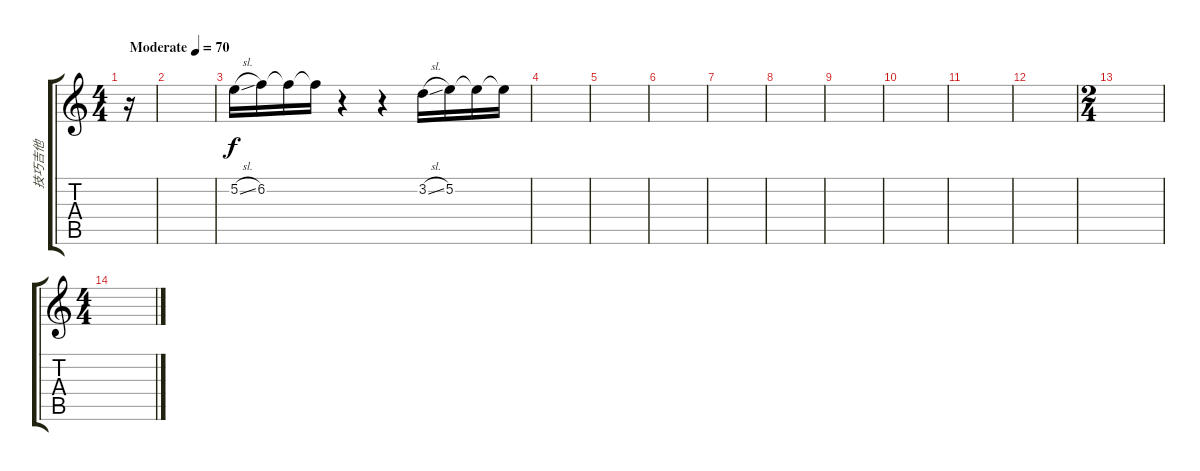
\track ("技巧吉他" "技巧吉他") {instrument acousticguitarsteel}
\staff {score tabs}
\tuning (E4 B3 G3 D3 A2 E2) {hide}
\ts (4 4)
\tempo (70 "Moderate")
\clef g2
\ks c
r.16{dy f instrument acousticguitarsteel} |
|
5.2{sl}.16 6.2.16 6.2{t}.16 6.2{t}.16 r.4{txt ""} r.4 3.2{sl}.16 5.2.16 5.2{t}.16 5.2{t}.16 |
|
|
|
|
|
|
|
|
|
\ts (2 4)
|
\ts (4 4)
